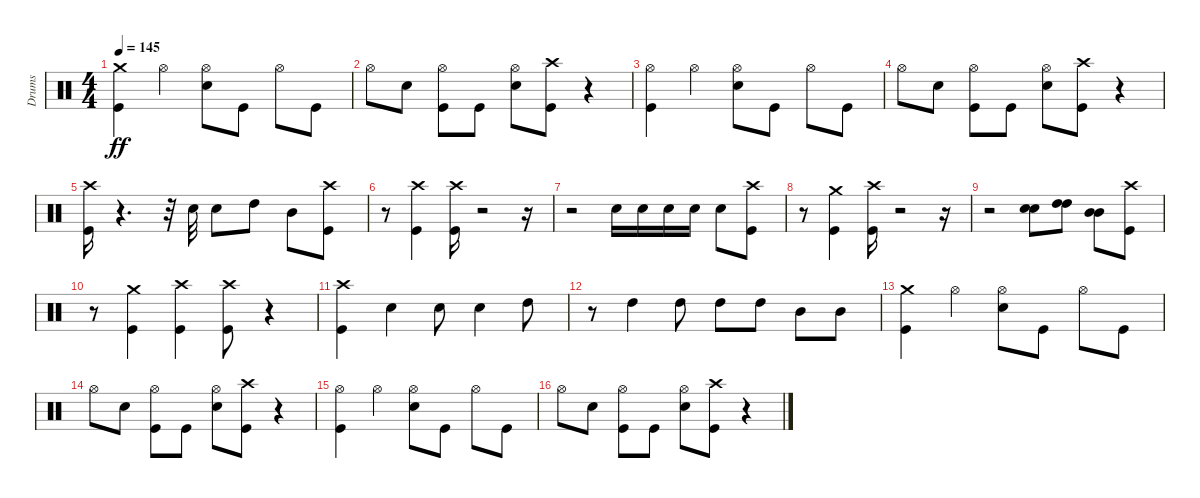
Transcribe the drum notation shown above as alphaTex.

\track ("Drums" "Drums") {instrument percussion}
\staff {score}
\articulation defaults
\ts (4 4)
\tempo 145
\clef neutral
\ks c
("Kick (hit)" "Crash medium (hit)").4{dy ff} "Hi-Hat (open)".4 ("Hi-Hat (open)" "Snare (hit) 2").8 "Kick (hit)".8 "Hi-Hat (open)".8 "Kick (hit)".8 |
"Hi-Hat (open)".8 "Snare (hit) 2".8 ("Hi-Hat (open)" "Kick (hit)").8 "Kick (hit)".8 ("Hi-Hat (open)" "Snare (hit) 2").8 ("Kick (hit)" "Crash high (hit)").8 r.4 |
("Hi-Hat (open)" "Kick (hit)").4 "Hi-Hat (open)".4 ("Hi-Hat (open)" "Snare (hit) 2").8 "Kick (hit)".8 "Hi-Hat (open)".8 "Kick (hit)".8 |
"Hi-Hat (open)".8 "Snare (hit) 2".8 ("Hi-Hat (open)" "Kick (hit)").8 "Kick (hit)".8 ("Hi-Hat (open)" "Snare (hit) 2").8 ("Kick (hit)" "Crash high (hit)").8 r.4 |
("Kick (hit)" "Crash high (hit)").16 r.4{d} r.32 "Snare (hit) 2".32 "Snare (hit) 2".8 "High Tom (hit)".8 "Mid Tom (hit)".8 ("Kick (hit)" "Crash high (hit)").8 |
r.8 ("Kick (hit)" "Crash high (hit)").4 ("Kick (hit)" "Crash high (hit)").16 r.2 r.16 |
r.2 "Snare (hit) 2".16 "Snare (hit) 2".16 "Snare (hit) 2".16 "Snare (hit) 2".16 "Snare (hit) 2".8 ("Kick (hit)" "Crash high (hit)").8 |
r.8 ("Kick (hit)" "Crash medium (hit)").4 ("Kick (hit)" "Crash high (hit)").16 r.2 r.16 |
r.2 ("Snare (hit) 2" "Snare (hit) 2").8 ("High Tom (hit)" "High Tom (hit)").8 ("Mid Tom (hit)" "Mid Tom (hit)").8 ("Kick (hit)" "Crash high (hit)").8 |
r.8 ("Kick (hit)" "Crash medium (hit)").4 ("Kick (hit)" "Crash high (hit)").4 ("Kick (hit)" "Crash high (hit)").8 r.4 |
("Kick (hit)" "Crash high (hit)").4 "Snare (hit) 2".4 "Snare (hit) 2".8 "Snare (hit) 2".4 "High Tom (hit)".8 |
r.8 "High Tom (hit)".4 "High Tom (hit)".8 "High Tom (hit)".8 "High Tom (hit)".8 "Mid Tom (hit)".8 "Mid Tom (hit)".8 |
("Kick (hit)" "Crash medium (hit)").4 "Hi-Hat (open)".4 ("Hi-Hat (open)" "Snare (hit) 2").8 "Kick (hit)".8 "Hi-Hat (open)".8 "Kick (hit)".8 |
"Hi-Hat (open)".8 "Snare (hit) 2".8 ("Hi-Hat (open)" "Kick (hit)").8 "Kick (hit)".8 ("Hi-Hat (open)" "Snare (hit) 2").8 ("Kick (hit)" "Crash high (hit)").8 r.4 |
("Hi-Hat (open)" "Kick (hit)").4 "Hi-Hat (open)".4 ("Hi-Hat (open)" "Snare (hit) 2").8 "Kick (hit)".8 "Hi-Hat (open)".8 "Kick (hit)".8 |
"Hi-Hat (open)".8 "Snare (hit) 2".8 ("Hi-Hat (open)" "Kick (hit)").8 "Kick (hit)".8 ("Hi-Hat (open)" "Snare (hit) 2").8 ("Kick (hit)" "Crash high (hit)").8 r.4
